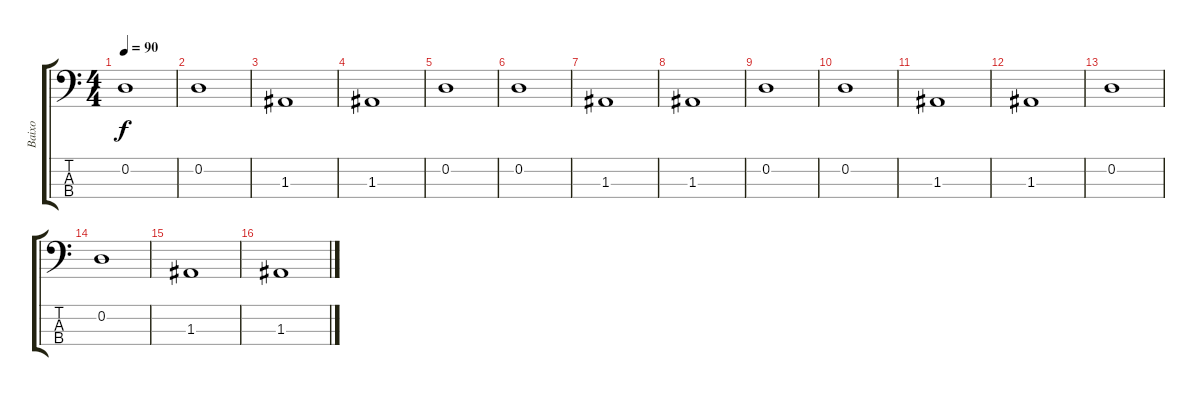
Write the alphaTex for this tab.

\track ("Baixo" "Baixo") {instrument electricbasspick}
\staff {score tabs}
\tuning (G2 D2 A1 E1) {hide}
\ts (4 4)
\tempo 90
\clef f4
\ks c
0.2.1{dy f instrument electricbasspick} |
0.2.1 |
1.3.1 |
1.3.1 |
0.2.1 |
0.2.1 |
1.3.1 |
1.3.1 |
0.2.1 |
0.2.1 |
1.3.1 |
1.3.1 |
0.2.1 |
0.2.1 |
1.3.1 |
1.3.1
